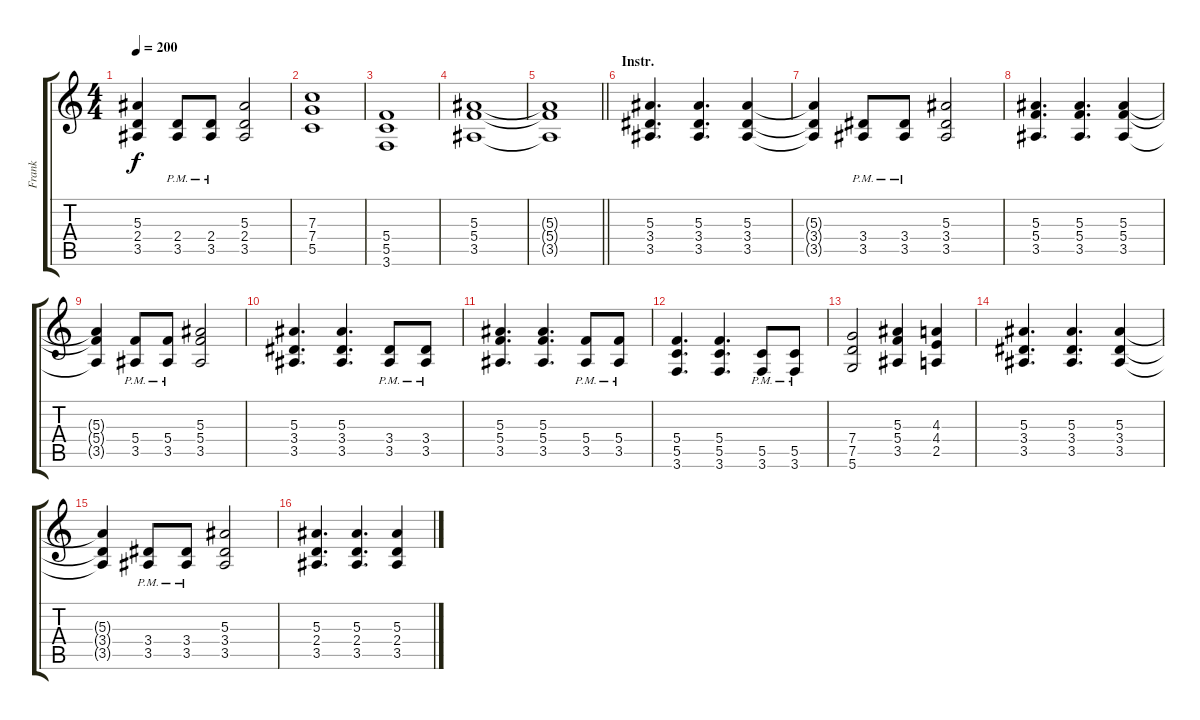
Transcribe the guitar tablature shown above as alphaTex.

\track ("Frank" "Frank") {instrument electricguitarclean}
\staff {score tabs}
\tuning (D4 A3 F3 C3 G2 D2) {hide}
\ts (4 4)
\tempo 200
\clef g2
\ks c
(5.3{t} 2.4{t} 3.5{t}).4{dy f} (2.4{pm} 3.5{pm}).8 (2.4{pm} 3.5{pm}).8 (5.3 2.4 3.5).2 |
(7.3 7.4 5.5).1 |
(5.4 5.5 3.6).1 |
(5.3 5.4 3.5).1 |
\barLineRight lightlight
(5.3{t} 5.4{t} 3.5{t}).1 |
\section ("" "Instr.")
(5.3 3.4 3.5).4{d} (5.3 3.4 3.5).4{d} (5.3 3.4 3.5).4 |
(5.3{t} 3.4{t} 3.5{t}).4 (3.4{pm} 3.5{pm}).8 (3.4{pm} 3.5{pm}).8 (5.3 3.4 3.5).2 |
(5.3 5.4 3.5).4{d} (5.3 5.4 3.5).4{d} (5.3 5.4 3.5).4 |
(5.3{t} 5.4{t} 3.5{t}).4 (5.4{pm} 3.5{pm}).8 (5.4{pm} 3.5{pm}).8 (5.3 5.4 3.5).2 |
(5.3 3.4 3.5).4{d} (5.3 3.4 3.5).4{d} (3.4{pm} 3.5{pm}).8 (3.4{pm} 3.5{pm}).8 |
(5.3 5.4 3.5).4{d} (5.3 5.4 3.5).4{d} (5.4{pm} 3.5{pm}).8 (5.4{pm} 3.5{pm}).8 |
(5.4 5.5 3.6).4{d} (5.4 5.5 3.6).4{d} (5.5{pm} 3.6{pm}).8 (5.5{pm} 3.6{pm}).8 |
(7.4 7.5 5.6).2 (5.3 5.4 3.5).4 (4.3 4.4 2.5).4 |
(5.3 3.4 3.5).4{d} (5.3 3.4 3.5).4{d} (5.3 3.4 3.5).4 |
(5.3{t} 3.4{t} 3.5{t}).4 (3.4{pm} 3.5{pm}).8 (3.4{pm} 3.5{pm}).8 (5.3 3.4 3.5).2 |
(5.3 2.4 3.5).4{d} (5.3 2.4 3.5).4{d} (5.3 2.4 3.5).4
